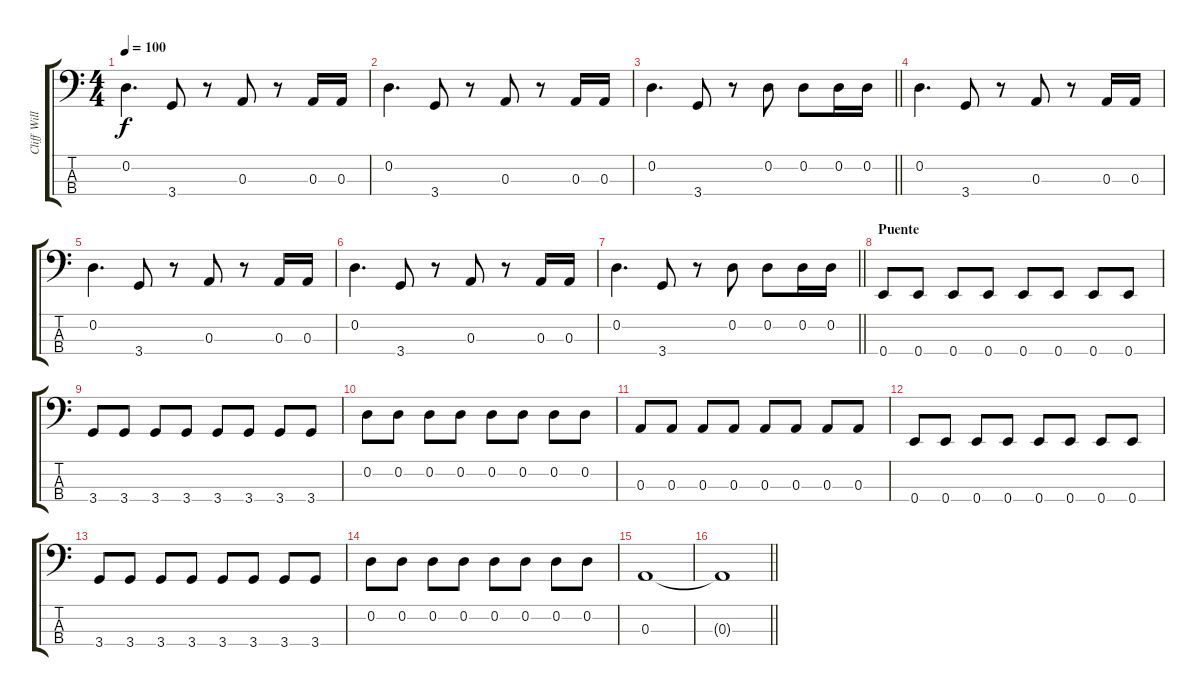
\track ("Cliff Williams" "Cliff Will") {instrument electricbassfinger}
\staff {score tabs}
\tuning (G2 D2 A1 E1) {hide}
\ts (4 4)
\tempo 100
\clef f4
\ks c
0.2.4{d dy f} 3.4.8 r.8 0.3.8 r.8 0.3.16 0.3.16 |
0.2.4{d} 3.4.8 r.8 0.3.8 r.8 0.3.16 0.3.16 |
\barLineRight lightlight
0.2.4{d} 3.4.8 r.8 0.2.8 0.2.8 0.2.16 0.2.16 |
0.2.4{d} 3.4.8 r.8 0.3.8 r.8 0.3.16 0.3.16 |
0.2.4{d} 3.4.8 r.8 0.3.8 r.8 0.3.16 0.3.16 |
0.2.4{d} 3.4.8 r.8 0.3.8 r.8 0.3.16 0.3.16 |
\barLineRight lightlight
0.2.4{d} 3.4.8 r.8 0.2.8 0.2.8 0.2.16 0.2.16 |
\section ("" "Puente")
0.4.8 0.4.8 0.4.8 0.4.8 0.4.8 0.4.8 0.4.8 0.4.8 |
3.4.8 3.4.8 3.4.8 3.4.8 3.4.8 3.4.8 3.4.8 3.4.8 |
0.2.8 0.2.8 0.2.8 0.2.8 0.2.8 0.2.8 0.2.8 0.2.8 |
0.3.8 0.3.8 0.3.8 0.3.8 0.3.8 0.3.8 0.3.8 0.3.8 |
0.4.8 0.4.8 0.4.8 0.4.8 0.4.8 0.4.8 0.4.8 0.4.8 |
3.4.8 3.4.8 3.4.8 3.4.8 3.4.8 3.4.8 3.4.8 3.4.8 |
0.2.8 0.2.8 0.2.8 0.2.8 0.2.8 0.2.8 0.2.8 0.2.8 |
0.3.1 |
\barLineRight lightlight
0.3{t}.1
